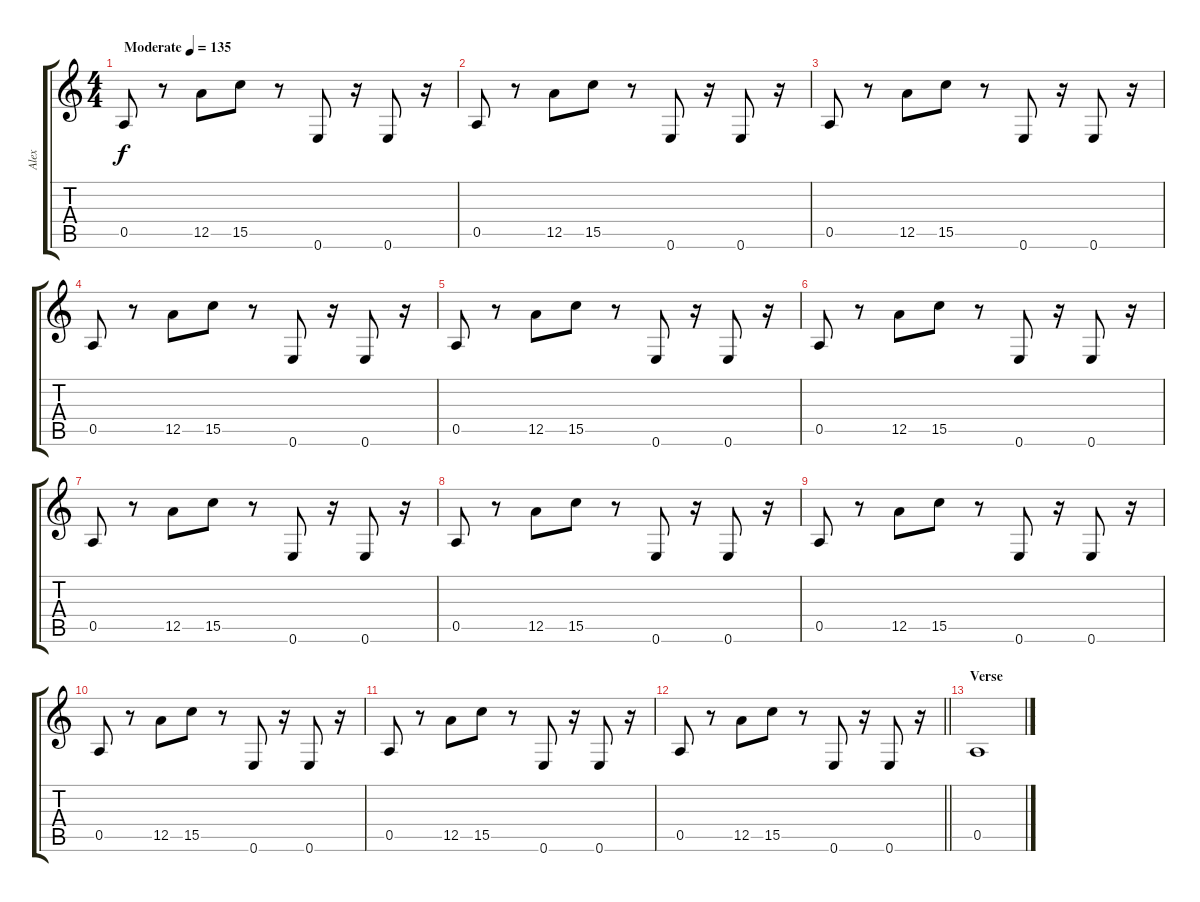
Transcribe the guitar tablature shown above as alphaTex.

\track ("Alex" "Alex") {instrument overdrivenguitar}
\staff {score tabs}
\tuning (E4 B3 G3 D3 A2 E2) {hide}
\ts (4 4)
\tempo (135 "Moderate")
\clef g2
\ks c
0.5.8{dy f instrument overdrivenguitar} r.8 12.5.8 15.5.8 r.8 0.6.8 r.16 0.6.8 r.16 |
0.5.8 r.8 12.5.8 15.5.8 r.8 0.6.8 r.16 0.6.8 r.16 |
0.5.8 r.8 12.5.8 15.5.8 r.8 0.6.8 r.16 0.6.8 r.16 |
0.5.8 r.8 12.5.8 15.5.8 r.8 0.6.8 r.16 0.6.8 r.16 |
0.5.8 r.8 12.5.8 15.5.8 r.8 0.6.8 r.16 0.6.8 r.16 |
0.5.8 r.8 12.5.8 15.5.8 r.8 0.6.8 r.16 0.6.8 r.16 |
0.5.8 r.8 12.5.8 15.5.8 r.8 0.6.8 r.16 0.6.8 r.16 |
0.5.8 r.8 12.5.8 15.5.8 r.8 0.6.8 r.16 0.6.8 r.16 |
0.5.8 r.8 12.5.8 15.5.8 r.8 0.6.8 r.16 0.6.8 r.16 |
0.5.8 r.8 12.5.8 15.5.8 r.8 0.6.8 r.16 0.6.8 r.16 |
0.5.8 r.8 12.5.8 15.5.8 r.8 0.6.8 r.16 0.6.8 r.16 |
\barLineRight lightlight
0.5.8 r.8 12.5.8 15.5.8 r.8 0.6.8 r.16 0.6.8 r.16 |
\section ("" "Verse")
0.5.1
